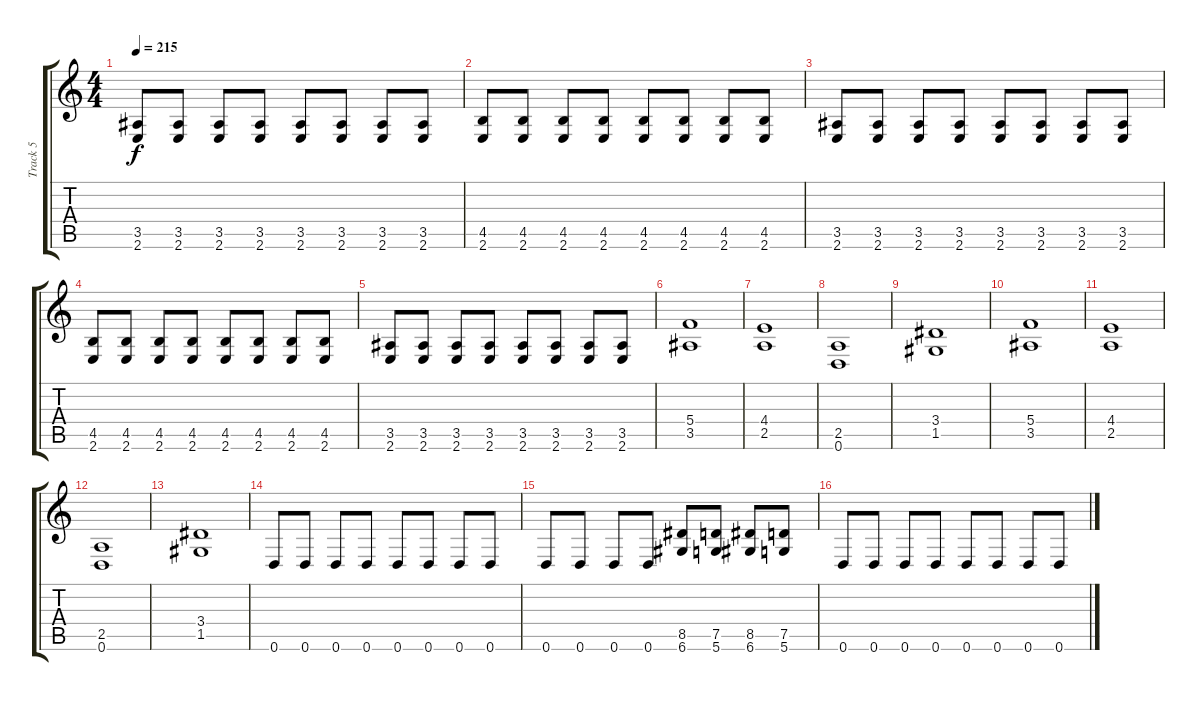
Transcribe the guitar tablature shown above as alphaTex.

\track ("Track 5" "Track 5") {instrument electricbassfinger}
\staff {score tabs}
\tuning (D4 A3 F3 C3 G2 D2) {hide}
\ts (4 4)
\tempo 215
\clef g2
\ks c
(3.5 2.6).8{dy f} (3.5 2.6).8 (3.5 2.6).8 (3.5 2.6).8 (3.5 2.6).8 (3.5 2.6).8 (3.5 2.6).8 (3.5 2.6).8 |
(4.5 2.6).8 (4.5 2.6).8 (4.5 2.6).8 (4.5 2.6).8 (4.5 2.6).8 (4.5 2.6).8 (4.5 2.6).8 (4.5 2.6).8 |
(3.5 2.6).8 (3.5 2.6).8 (3.5 2.6).8 (3.5 2.6).8 (3.5 2.6).8 (3.5 2.6).8 (3.5 2.6).8 (3.5 2.6).8 |
(4.5 2.6).8 (4.5 2.6).8 (4.5 2.6).8 (4.5 2.6).8 (4.5 2.6).8 (4.5 2.6).8 (4.5 2.6).8 (4.5 2.6).8 |
(3.5 2.6).8 (3.5 2.6).8 (3.5 2.6).8 (3.5 2.6).8 (3.5 2.6).8 (3.5 2.6).8 (3.5 2.6).8 (3.5 2.6).8 |
(5.4 3.5).1 |
(4.4 2.5).1 |
(2.5 0.6).1 |
(3.4 1.5).1 |
(5.4 3.5).1 |
(4.4 2.5).1 |
(2.5 0.6).1 |
(3.4 1.5).1 |
0.6.8 0.6.8 0.6.8 0.6.8 0.6.8 0.6.8 0.6.8 0.6.8 |
0.6.8 0.6.8 0.6.8 0.6.8 (8.5 6.6).8 (7.5 5.6).8 (8.5 6.6).8 (7.5 5.6).8 |
0.6.8 0.6.8 0.6.8 0.6.8 0.6.8 0.6.8 0.6.8 0.6.8
